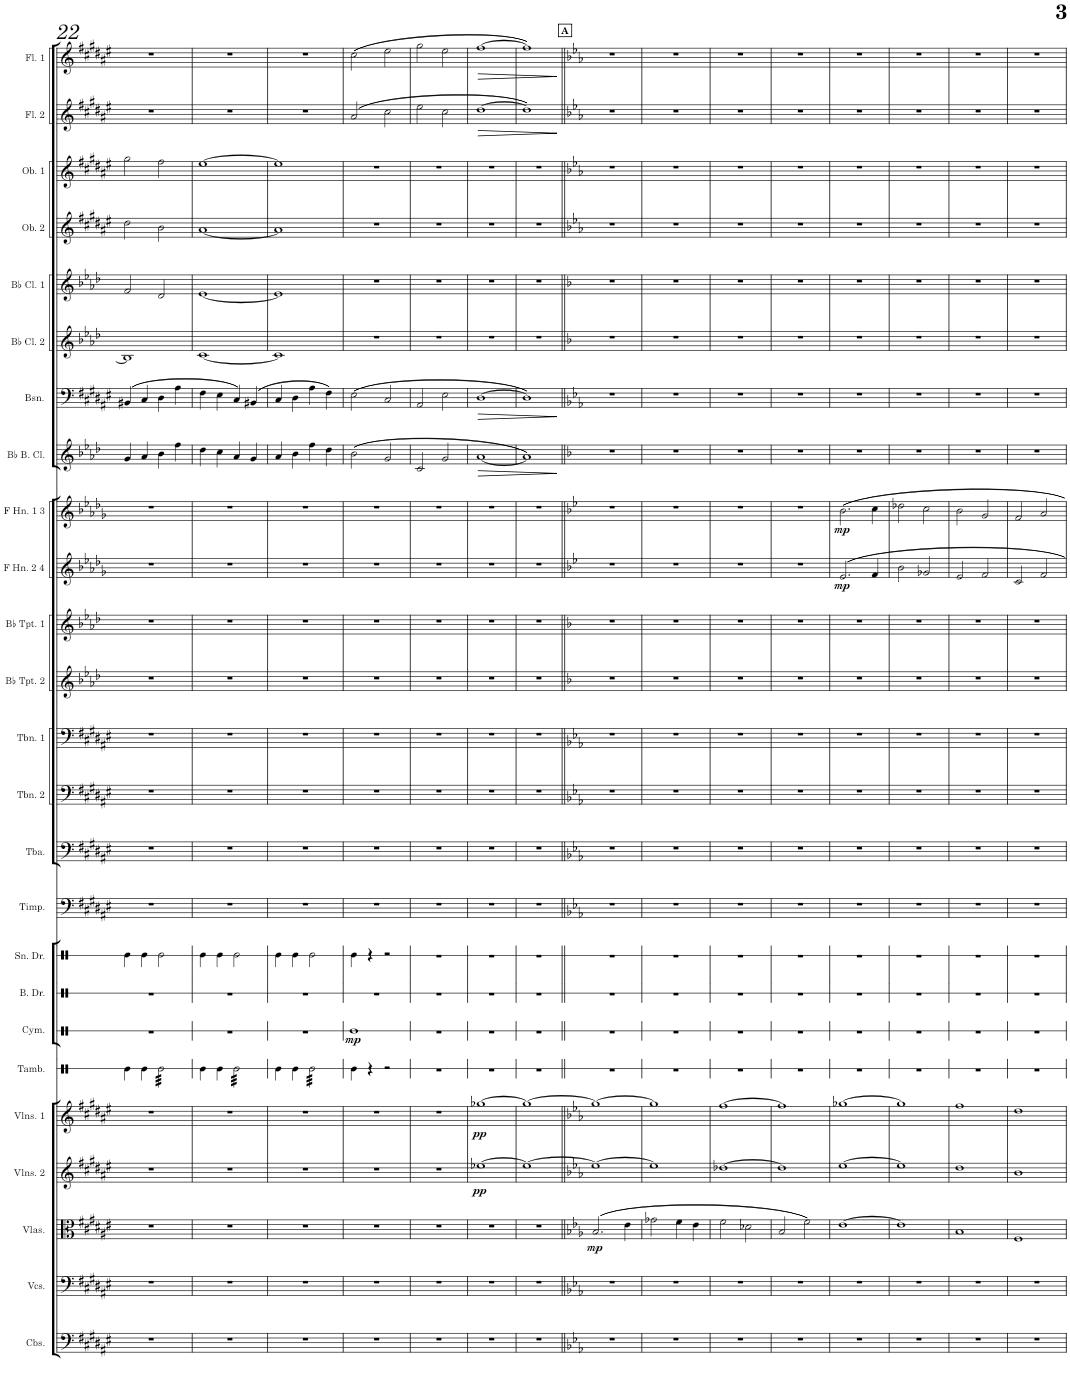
**kern	**kern	**kern	**dynam	**kern	**dynam	**kern	**dynam	**kern	**kern	**dynam	**kern	**kern	**kern	**kern	**kern	**kern	**kern	**kern	**kern	**dynam	**kern	**dynam	**kern	**dynam	**kern	**dynam	**kern	**kern	**kern	**kern	**kern	**dynam	**kern	**dynam
*part25	*part24	*part23	*part23	*part22	*part22	*part21	*part21	*part20	*part19	*part19	*part18	*part17	*part16	*part15	*part14	*part13	*part12	*part11	*part10	*part10	*part9	*part9	*part8	*part8	*part7	*part7	*part6	*part5	*part4	*part3	*part2	*part2	*part1	*part1
*staff25	*staff24	*staff23	*staff23	*staff22	*staff22	*staff21	*staff21	*staff20	*staff19	*staff19	*staff18	*staff17	*staff16	*staff15	*staff14	*staff13	*staff12	*staff11	*staff10	*staff10	*staff9	*staff9	*staff8	*staff8	*staff7	*staff7	*staff6	*staff5	*staff4	*staff3	*staff2	*staff2	*staff1	*staff1
*I"Contrabasses	*I"Violoncellos	*I"Violas	*	*I"Violins 2	*	*I"Violins 1	*	*I"Tambourine	*I"Cymbal	*	*I"Bass Drum	*I"Snare Drum	*I"Timpani	*I"Tuba	*I"Trombone 2	*I"Trombone 1	*I"Bb Trumpet 2	*I"Bb Trumpet 1	*I"F Horn 2 &amp; 4	*	*I"F Horn 1 &amp; 3	*	*I"Bb Bass Clarinet	*	*I"Bassoon	*	*I"Bb Clarinet 2	*I"Bb Clarinet 1	*I"Oboe 2	*I"Oboe 1	*I"Flute 2	*	*I"Flute 1	*
*I'Cbs.	*I'Vcs.	*I'Vlas.	*	*I'Vlns. 2	*	*I'Vlns. 1	*	*I'Tamb.	*I'Cym.	*	*I'B. Dr.	*I'Sn. Dr.	*I'Timp.	*I'Tba.	*I'Tbn. 2	*I'Tbn. 1	*I'Bb Tpt. 2	*I'Bb Tpt. 1	*I'F Hn. 2 4	*	*I'F Hn. 1 3	*	*I'Bb B. Cl.	*	*I'Bsn.	*	*I'Bb Cl. 2	*I'Bb Cl. 1	*I'Ob. 2	*I'Ob. 1	*I'Fl. 2	*	*I'Fl. 1	*
!!LO:PB:g=z
*clefF4	*clefF4	*clefC3	*	*clefG2	*	*clefG2	*	*clefX	*clefX	*	*clefX	*clefX	*clefF4	*clefF4	*clefF4	*clefF4	*clefG2	*clefG2	*clefG2	*	*clefG2	*	*clefG2	*	*clefF4	*	*clefG2	*clefG2	*clefG2	*clefG2	*clefG2	*	*clefG2	*
*Trd7c12	*	*	*	*	*	*	*	*	*	*	*	*	*	*	*	*	*Trd1c2	*Trd1c2	*Trd4c7	*	*Trd4c7	*	*Trd8c14	*	*	*	*Trd1c2	*Trd1c2	*	*	*	*	*	*
*k[f#c#g#d#a#e#]	*k[f#c#g#d#a#e#]	*k[f#c#g#d#a#e#]	*	*k[f#c#g#d#a#e#]	*	*k[f#c#g#d#a#e#]	*	*k[]	*k[]	*	*k[]	*k[]	*k[f#c#g#d#a#e#]	*k[f#c#g#d#a#e#]	*k[f#c#g#d#a#e#]	*k[f#c#g#d#a#e#]	*k[b-e-a-d-]	*k[b-e-a-d-]	*k[b-e-a-d-g-]	*	*k[b-e-a-d-g-]	*	*k[b-e-a-d-]	*	*k[f#c#g#d#a#e#]	*	*k[b-e-a-d-]	*k[b-e-a-d-]	*k[f#c#g#d#a#e#]	*k[f#c#g#d#a#e#]	*k[f#c#g#d#a#e#]	*	*k[f#c#g#d#a#e#]	*
*M4/4	*M4/4	*M4/4	*	*M4/4	*	*M4/4	*	*M4/4	*M4/4	*	*M4/4	*M4/4	*M4/4	*M4/4	*M4/4	*M4/4	*M4/4	*M4/4	*M4/4	*	*M4/4	*	*M4/4	*	*M4/4	*	*M4/4	*M4/4	*M4/4	*M4/4	*M4/4	*	*M4/4	*
=22	=22	=22	=22	=22	=22	=22	=22	=22	=22	=22	=22	=22	=22	=22	=22	=22	=22	=22	=22	=22	=22	=22	=22	=22	=22	=22	=22	=22	=22	=22	=22	=22	=22	=22
1r	1r	1r	.	1r	.	1r	.	4Re\	1r	.	1r	4Re\	1r	1r	1r	1r	1r	1r	1r	.	1r	.	4g/	.	(4BB#X/	.	1B-]	2f/	2dd#\	2gg#\	1r	.	1r	.
.	.	.	.	.	.	.	.	4Re\	.	.	.	4Re\	.	.	.	.	.	.	.	.	.	.	4a-/	.	4C#/	.	.	.	.	.	.	.	.	.
*	*	*	*	*	*	*	*	*tremolo	*	*	*	*	*	*	*	*	*	*	*	*	*	*	*	*	*	*	*	*	*	*	*	*	*	*
.	.	.	.	.	.	.	.	32Re\LLL	.	.	.	2Re\	.	.	.	.	.	.	.	.	.	.	4b-\	.	4D#\	.	.	2d-/	2b\	2ff#\	.	.	.	.
.	.	.	.	.	.	.	.	32Re\	.	.	.	.	.	.	.	.	.	.	.	.	.	.	.	.	.	.	.	.	.	.	.	.	.	.
.	.	.	.	.	.	.	.	32Re\	.	.	.	.	.	.	.	.	.	.	.	.	.	.	.	.	.	.	.	.	.	.	.	.	.	.
.	.	.	.	.	.	.	.	32Re\	.	.	.	.	.	.	.	.	.	.	.	.	.	.	.	.	.	.	.	.	.	.	.	.	.	.
.	.	.	.	.	.	.	.	32Re\	.	.	.	.	.	.	.	.	.	.	.	.	.	.	.	.	.	.	.	.	.	.	.	.	.	.
.	.	.	.	.	.	.	.	32Re\	.	.	.	.	.	.	.	.	.	.	.	.	.	.	.	.	.	.	.	.	.	.	.	.	.	.
.	.	.	.	.	.	.	.	32Re\	.	.	.	.	.	.	.	.	.	.	.	.	.	.	.	.	.	.	.	.	.	.	.	.	.	.
.	.	.	.	.	.	.	.	32Re\	.	.	.	.	.	.	.	.	.	.	.	.	.	.	.	.	.	.	.	.	.	.	.	.	.	.
.	.	.	.	.	.	.	.	32Re\	.	.	.	.	.	.	.	.	.	.	.	.	.	.	4ff\	.	4A#\	.	.	.	.	.	.	.	.	.
.	.	.	.	.	.	.	.	32Re\	.	.	.	.	.	.	.	.	.	.	.	.	.	.	.	.	.	.	.	.	.	.	.	.	.	.
.	.	.	.	.	.	.	.	32Re\	.	.	.	.	.	.	.	.	.	.	.	.	.	.	.	.	.	.	.	.	.	.	.	.	.	.
.	.	.	.	.	.	.	.	32Re\	.	.	.	.	.	.	.	.	.	.	.	.	.	.	.	.	.	.	.	.	.	.	.	.	.	.
.	.	.	.	.	.	.	.	32Re\	.	.	.	.	.	.	.	.	.	.	.	.	.	.	.	.	.	.	.	.	.	.	.	.	.	.
.	.	.	.	.	.	.	.	32Re\	.	.	.	.	.	.	.	.	.	.	.	.	.	.	.	.	.	.	.	.	.	.	.	.	.	.
.	.	.	.	.	.	.	.	32Re\	.	.	.	.	.	.	.	.	.	.	.	.	.	.	.	.	.	.	.	.	.	.	.	.	.	.
.	.	.	.	.	.	.	.	32Re\JJJ	.	.	.	.	.	.	.	.	.	.	.	.	.	.	.	.	.	.	.	.	.	.	.	.	.	.
*	*	*	*	*	*	*	*	*Xtremolo	*	*	*	*	*	*	*	*	*	*	*	*	*	*	*	*	*	*	*	*	*	*	*	*	*	*
=23	=23	=23	=23	=23	=23	=23	=23	=23	=23	=23	=23	=23	=23	=23	=23	=23	=23	=23	=23	=23	=23	=23	=23	=23	=23	=23	=23	=23	=23	=23	=23	=23	=23	=23
1r	1r	1r	.	1r	.	1r	.	4Re\	1r	.	1r	4Re\	1r	1r	1r	1r	1r	1r	1r	.	1r	.	4dd-\	.	4F#\	.	[1c	[1e-	[1a#	[1ee#	1r	.	1r	.
.	.	.	.	.	.	.	.	4Re\	.	.	.	4Re\	.	.	.	.	.	.	.	.	.	.	4cc\	.	4E#\	.	.	.	.	.	.	.	.	.
*	*	*	*	*	*	*	*	*tremolo	*	*	*	*	*	*	*	*	*	*	*	*	*	*	*	*	*	*	*	*	*	*	*	*	*	*
.	.	.	.	.	.	.	.	32Re\LLL	.	.	.	2Re\	.	.	.	.	.	.	.	.	.	.	4a-/	.	4C#/)	.	.	.	.	.	.	.	.	.
.	.	.	.	.	.	.	.	32Re\	.	.	.	.	.	.	.	.	.	.	.	.	.	.	.	.	.	.	.	.	.	.	.	.	.	.
.	.	.	.	.	.	.	.	32Re\	.	.	.	.	.	.	.	.	.	.	.	.	.	.	.	.	.	.	.	.	.	.	.	.	.	.
.	.	.	.	.	.	.	.	32Re\	.	.	.	.	.	.	.	.	.	.	.	.	.	.	.	.	.	.	.	.	.	.	.	.	.	.
.	.	.	.	.	.	.	.	32Re\	.	.	.	.	.	.	.	.	.	.	.	.	.	.	.	.	.	.	.	.	.	.	.	.	.	.
.	.	.	.	.	.	.	.	32Re\	.	.	.	.	.	.	.	.	.	.	.	.	.	.	.	.	.	.	.	.	.	.	.	.	.	.
.	.	.	.	.	.	.	.	32Re\	.	.	.	.	.	.	.	.	.	.	.	.	.	.	.	.	.	.	.	.	.	.	.	.	.	.
.	.	.	.	.	.	.	.	32Re\	.	.	.	.	.	.	.	.	.	.	.	.	.	.	.	.	.	.	.	.	.	.	.	.	.	.
.	.	.	.	.	.	.	.	32Re\	.	.	.	.	.	.	.	.	.	.	.	.	.	.	4g/	.	(4BB#X/	.	.	.	.	.	.	.	.	.
.	.	.	.	.	.	.	.	32Re\	.	.	.	.	.	.	.	.	.	.	.	.	.	.	.	.	.	.	.	.	.	.	.	.	.	.
.	.	.	.	.	.	.	.	32Re\	.	.	.	.	.	.	.	.	.	.	.	.	.	.	.	.	.	.	.	.	.	.	.	.	.	.
.	.	.	.	.	.	.	.	32Re\	.	.	.	.	.	.	.	.	.	.	.	.	.	.	.	.	.	.	.	.	.	.	.	.	.	.
.	.	.	.	.	.	.	.	32Re\	.	.	.	.	.	.	.	.	.	.	.	.	.	.	.	.	.	.	.	.	.	.	.	.	.	.
.	.	.	.	.	.	.	.	32Re\	.	.	.	.	.	.	.	.	.	.	.	.	.	.	.	.	.	.	.	.	.	.	.	.	.	.
.	.	.	.	.	.	.	.	32Re\	.	.	.	.	.	.	.	.	.	.	.	.	.	.	.	.	.	.	.	.	.	.	.	.	.	.
.	.	.	.	.	.	.	.	32Re\JJJ	.	.	.	.	.	.	.	.	.	.	.	.	.	.	.	.	.	.	.	.	.	.	.	.	.	.
*	*	*	*	*	*	*	*	*Xtremolo	*	*	*	*	*	*	*	*	*	*	*	*	*	*	*	*	*	*	*	*	*	*	*	*	*	*
=24	=24	=24	=24	=24	=24	=24	=24	=24	=24	=24	=24	=24	=24	=24	=24	=24	=24	=24	=24	=24	=24	=24	=24	=24	=24	=24	=24	=24	=24	=24	=24	=24	=24	=24
1r	1r	1r	.	1r	.	1r	.	4Re\	1r	.	1r	4Re\	1r	1r	1r	1r	1r	1r	1r	.	1r	.	4a-/	.	4C#/	.	1c]	1e-]	1a#]	1ee#]	1r	.	1r	.
.	.	.	.	.	.	.	.	4Re\	.	.	.	4Re\	.	.	.	.	.	.	.	.	.	.	4b-\	.	4D#\	.	.	.	.	.	.	.	.	.
*	*	*	*	*	*	*	*	*tremolo	*	*	*	*	*	*	*	*	*	*	*	*	*	*	*	*	*	*	*	*	*	*	*	*	*	*
.	.	.	.	.	.	.	.	32Re\LLL	.	.	.	2Re\	.	.	.	.	.	.	.	.	.	.	4ff\	.	4A#\	.	.	.	.	.	.	.	.	.
.	.	.	.	.	.	.	.	32Re\	.	.	.	.	.	.	.	.	.	.	.	.	.	.	.	.	.	.	.	.	.	.	.	.	.	.
.	.	.	.	.	.	.	.	32Re\	.	.	.	.	.	.	.	.	.	.	.	.	.	.	.	.	.	.	.	.	.	.	.	.	.	.
.	.	.	.	.	.	.	.	32Re\	.	.	.	.	.	.	.	.	.	.	.	.	.	.	.	.	.	.	.	.	.	.	.	.	.	.
.	.	.	.	.	.	.	.	32Re\	.	.	.	.	.	.	.	.	.	.	.	.	.	.	.	.	.	.	.	.	.	.	.	.	.	.
.	.	.	.	.	.	.	.	32Re\	.	.	.	.	.	.	.	.	.	.	.	.	.	.	.	.	.	.	.	.	.	.	.	.	.	.
.	.	.	.	.	.	.	.	32Re\	.	.	.	.	.	.	.	.	.	.	.	.	.	.	.	.	.	.	.	.	.	.	.	.	.	.
.	.	.	.	.	.	.	.	32Re\	.	.	.	.	.	.	.	.	.	.	.	.	.	.	.	.	.	.	.	.	.	.	.	.	.	.
.	.	.	.	.	.	.	.	32Re\	.	.	.	.	.	.	.	.	.	.	.	.	.	.	4dd-\	.	4F#\)	.	.	.	.	.	.	.	.	.
.	.	.	.	.	.	.	.	32Re\	.	.	.	.	.	.	.	.	.	.	.	.	.	.	.	.	.	.	.	.	.	.	.	.	.	.
.	.	.	.	.	.	.	.	32Re\	.	.	.	.	.	.	.	.	.	.	.	.	.	.	.	.	.	.	.	.	.	.	.	.	.	.
.	.	.	.	.	.	.	.	32Re\	.	.	.	.	.	.	.	.	.	.	.	.	.	.	.	.	.	.	.	.	.	.	.	.	.	.
.	.	.	.	.	.	.	.	32Re\	.	.	.	.	.	.	.	.	.	.	.	.	.	.	.	.	.	.	.	.	.	.	.	.	.	.
.	.	.	.	.	.	.	.	32Re\	.	.	.	.	.	.	.	.	.	.	.	.	.	.	.	.	.	.	.	.	.	.	.	.	.	.
.	.	.	.	.	.	.	.	32Re\	.	.	.	.	.	.	.	.	.	.	.	.	.	.	.	.	.	.	.	.	.	.	.	.	.	.
.	.	.	.	.	.	.	.	32Re\JJJ	.	.	.	.	.	.	.	.	.	.	.	.	.	.	.	.	.	.	.	.	.	.	.	.	.	.
*	*	*	*	*	*	*	*	*Xtremolo	*	*	*	*	*	*	*	*	*	*	*	*	*	*	*	*	*	*	*	*	*	*	*	*	*	*
=25	=25	=25	=25	=25	=25	=25	=25	=25	=25	=25	=25	=25	=25	=25	=25	=25	=25	=25	=25	=25	=25	=25	=25	=25	=25	=25	=25	=25	=25	=25	=25	=25	=25	=25
!	!	!	!	!	!	!	!	!	!	!LO:DY:b	!	!	!	!	!	!	!	!	!	!	!	!	!	!	!	!	!	!	!	!	!	!	!	!
1r	1r	1r	.	1r	.	1r	.	4Re\	1Re	mp	1r	4Re\	1r	1r	1r	1r	1r	1r	1r	.	1r	.	(2b-\	.	(2E#\	.	1r	1r	1r	1r	(2a#/	.	(2cc#\	.
.	.	.	.	.	.	.	.	4r	.	.	.	4r	.	.	.	.	.	.	.	.	.	.	.	.	.	.	.	.	.	.	.	.	.	.
.	.	.	.	.	.	.	.	2r	.	.	.	2r	.	.	.	.	.	.	.	.	.	.	2g/	.	2C#/	.	.	.	.	.	2cc#\	.	2ee#\	.
=26	=26	=26	=26	=26	=26	=26	=26	=26	=26	=26	=26	=26	=26	=26	=26	=26	=26	=26	=26	=26	=26	=26	=26	=26	=26	=26	=26	=26	=26	=26	=26	=26	=26	=26
1r	1r	1r	.	1r	.	1r	.	1r	1r	.	1r	1r	1r	1r	1r	1r	1r	1r	1r	.	1r	.	2c/	.	2AA#/	.	1r	1r	1r	1r	2ee#\	.	2gg#\	.
.	.	.	.	.	.	.	.	.	.	.	.	.	.	.	.	.	.	.	.	.	.	.	2g/	.	2E#\	.	.	.	.	.	2cc#\	.	2ee#\	.
=27	=27	=27	=27	=27	=27	=27	=27	=27	=27	=27	=27	=27	=27	=27	=27	=27	=27	=27	=27	=27	=27	=27	=27	=27	=27	=27	=27	=27	=27	=27	=27	=27	=27	=27
!	!	!	!	!	!LO:DY:b	!	!LO:DY:b	!	!	!	!	!	!	!	!	!	!	!	!	!	!	!	!	!LO:HP:b	!	!LO:HP:b	!	!	!	!	!	!LO:HP:b	!	!LO:HP:b
1r	1r	1r	.	[1ee-X	pp	[1gg-X	pp	1r	1r	.	1r	1r	1r	1r	1r	1r	1r	1r	1r	.	1r	.	[1a-	>	[1D#	>	1r	1r	1r	1r	[1dd#	>	[1ff#	>
=28	=28	=28	=28	=28	=28	=28	=28	=28	=28	=28	=28	=28	=28	=28	=28	=28	=28	=28	=28	=28	=28	=28	=28	=28	=28	=28	=28	=28	=28	=28	=28	=28	=28	=28
1r	1r	1r	.	1ee-_	.	1gg-_	.	1r	1r	.	1r	1r	1r	1r	1r	1r	1r	1r	1r	.	1r	.	1a-])	.	1D#])	.	1r	1r	1r	1r	1dd#])	.	1ff#])	.
.	.	.	.	.	.	.	.	.	.	.	.	.	.	.	.	.	.	.	.	.	.	.	.	]	.	]	.	.	.	.	.	]	.	]
!!LO:REH:place=s1:a:B:cj:t=A
=29||	=29||	=29||	=29||	=29||	=29||	=29||	=29||	=29||	=29||	=29||	=29||	=29||	=29||	=29||	=29||	=29||	=29||	=29||	=29||	=29||	=29||	=29||	=29||	=29||	=29||	=29||	=29||	=29||	=29||	=29||	=29||	=29||	=29||	=29||
*k[b-e-a-]	*k[b-e-a-]	*k[b-e-a-]	*	*k[b-e-a-]	*	*k[b-e-a-]	*	*	*	*	*	*	*k[b-e-a-]	*k[b-e-a-]	*k[b-e-a-]	*k[b-e-a-]	*k[b-]	*k[b-]	*k[b-e-]	*	*k[b-e-]	*	*k[b-]	*	*k[b-e-a-]	*	*k[b-]	*k[b-]	*k[b-e-a-]	*k[b-e-a-]	*k[b-e-a-]	*	*k[b-e-a-]	*
!	!	!	!LO:DY:b	!	!	!	!	!	!	!	!	!	!	!	!	!	!	!	!	!	!	!	!	!	!	!	!	!	!	!	!	!	!	!
1r	1r	(2.B-/	mp	1ee-_	.	1gg-_	.	1r	1r	.	1r	1r	1r	1r	1r	1r	1r	1r	1r	.	1r	.	1r	.	1r	.	1r	1r	1r	1r	1r	.	1r	.
.	.	4e-\	.	.	.	.	.	.	.	.	.	.	.	.	.	.	.	.	.	.	.	.	.	.	.	.	.	.	.	.	.	.	.	.
=30	=30	=30	=30	=30	=30	=30	=30	=30	=30	=30	=30	=30	=30	=30	=30	=30	=30	=30	=30	=30	=30	=30	=30	=30	=30	=30	=30	=30	=30	=30	=30	=30	=30	=30
1r	1r	2g-X\	.	1ee-]	.	1gg-]	.	1r	1r	.	1r	1r	1r	1r	1r	1r	1r	1r	1r	.	1r	.	1r	.	1r	.	1r	1r	1r	1r	1r	.	1r	.
.	.	4f\	.	.	.	.	.	.	.	.	.	.	.	.	.	.	.	.	.	.	.	.	.	.	.	.	.	.	.	.	.	.	.	.
.	.	4e-\	.	.	.	.	.	.	.	.	.	.	.	.	.	.	.	.	.	.	.	.	.	.	.	.	.	.	.	.	.	.	.	.
=31	=31	=31	=31	=31	=31	=31	=31	=31	=31	=31	=31	=31	=31	=31	=31	=31	=31	=31	=31	=31	=31	=31	=31	=31	=31	=31	=31	=31	=31	=31	=31	=31	=31	=31
1r	1r	2f\	.	[1dd-X	.	[1ff	.	1r	1r	.	1r	1r	1r	1r	1r	1r	1r	1r	1r	.	1r	.	1r	.	1r	.	1r	1r	1r	1r	1r	.	1r	.
.	.	2d-X\	.	.	.	.	.	.	.	.	.	.	.	.	.	.	.	.	.	.	.	.	.	.	.	.	.	.	.	.	.	.	.	.
=32	=32	=32	=32	=32	=32	=32	=32	=32	=32	=32	=32	=32	=32	=32	=32	=32	=32	=32	=32	=32	=32	=32	=32	=32	=32	=32	=32	=32	=32	=32	=32	=32	=32	=32
1r	1r	2B-/	.	1dd-]	.	1ff]	.	1r	1r	.	1r	1r	1r	1r	1r	1r	1r	1r	1r	.	1r	.	1r	.	1r	.	1r	1r	1r	1r	1r	.	1r	.
.	.	2f\)	.	.	.	.	.	.	.	.	.	.	.	.	.	.	.	.	.	.	.	.	.	.	.	.	.	.	.	.	.	.	.	.
=33	=33	=33	=33	=33	=33	=33	=33	=33	=33	=33	=33	=33	=33	=33	=33	=33	=33	=33	=33	=33	=33	=33	=33	=33	=33	=33	=33	=33	=33	=33	=33	=33	=33	=33
!	!	!	!	!	!	!	!	!	!	!	!	!	!	!	!	!	!	!	!	!LO:DY:b	!	!LO:DY:b	!	!	!	!	!	!	!	!	!	!	!	!
1r	1r	[1e-	.	[1ee-	.	[1gg-X	.	1r	1r	.	1r	1r	1r	1r	1r	1r	1r	1r	2.e-/	mp	2.b-\	mp	1r	.	1r	.	1r	1r	1r	1r	1r	.	1r	.
.	.	.	.	.	.	.	.	.	.	.	.	.	.	.	.	.	.	.	4f/	.	4cc\	.	.	.	.	.	.	.	.	.	.	.	.	.
=34	=34	=34	=34	=34	=34	=34	=34	=34	=34	=34	=34	=34	=34	=34	=34	=34	=34	=34	=34	=34	=34	=34	=34	=34	=34	=34	=34	=34	=34	=34	=34	=34	=34	=34
1r	1r	1e-]	.	1ee-]	.	1gg-]	.	1r	1r	.	1r	1r	1r	1r	1r	1r	1r	1r	2b-\	.	2dd-X\	.	1r	.	1r	.	1r	1r	1r	1r	1r	.	1r	.
.	.	.	.	.	.	.	.	.	.	.	.	.	.	.	.	.	.	.	2g-X/	.	2cc\	.	.	.	.	.	.	.	.	.	.	.	.	.
=35	=35	=35	=35	=35	=35	=35	=35	=35	=35	=35	=35	=35	=35	=35	=35	=35	=35	=35	=35	=35	=35	=35	=35	=35	=35	=35	=35	=35	=35	=35	=35	=35	=35	=35
1r	1r	1B-	.	1dd	.	1ff	.	1r	1r	.	1r	1r	1r	1r	1r	1r	1r	1r	2e-/	.	2b-\	.	1r	.	1r	.	1r	1r	1r	1r	1r	.	1r	.
.	.	.	.	.	.	.	.	.	.	.	.	.	.	.	.	.	.	.	2f/	.	2g/	.	.	.	.	.	.	.	.	.	.	.	.	.
=36	=36	=36	=36	=36	=36	=36	=36	=36	=36	=36	=36	=36	=36	=36	=36	=36	=36	=36	=36	=36	=36	=36	=36	=36	=36	=36	=36	=36	=36	=36	=36	=36	=36	=36
1r	1r	1F	.	1b-	.	1dd	.	1r	1r	.	1r	1r	1r	1r	1r	1r	1r	1r	2c/	.	2f/	.	1r	.	1r	.	1r	1r	1r	1r	1r	.	1r	.
.	.	.	.	.	.	.	.	.	.	.	.	.	.	.	.	.	.	.	2f/	.	2a/	.	.	.	.	.	.	.	.	.	.	.	.	.
=	=	=	=	=	=	=	=	=	=	=	=	=	=	=	=	=	=	=	=	=	=	=	=	=	=	=	=	=	=	=	=	=	=	=
*-	*-	*-	*-	*-	*-	*-	*-	*-	*-	*-	*-	*-	*-	*-	*-	*-	*-	*-	*-	*-	*-	*-	*-	*-	*-	*-	*-	*-	*-	*-	*-	*-	*-	*-
